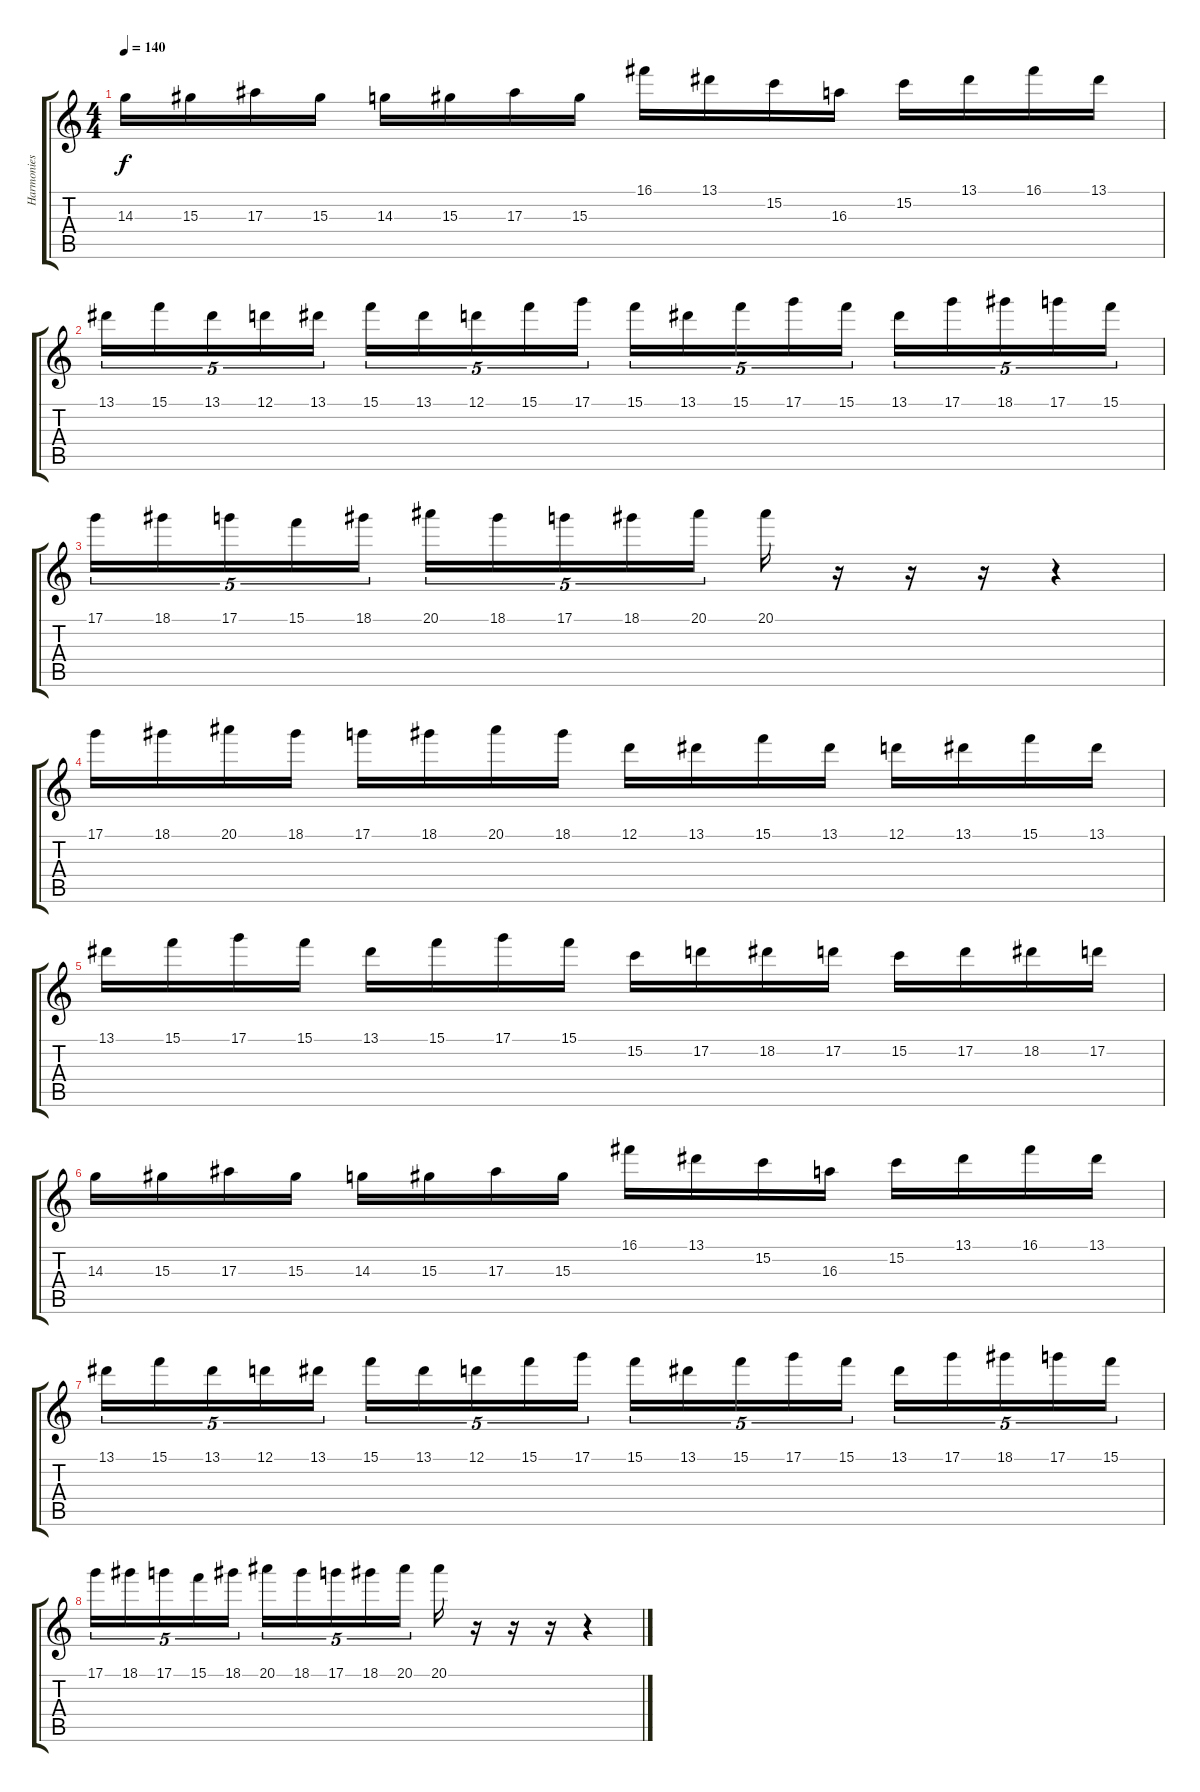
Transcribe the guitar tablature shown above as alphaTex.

\track ("Harmonies" "Harmonies") {instrument distortionguitar}
\staff {score tabs}
\tuning (D4 A3 F3 C3 G2 C2) {hide}
\ts (4 4)
\tempo 140
\clef g2
\ks c
14.3.16{dy f} 15.3.16 17.3.16 15.3.16 14.3.16 15.3.16 17.3.16 15.3.16 16.1.16 13.1.16 15.2.16 16.3.16 15.2.16 13.1.16 16.1.16 13.1.16 |
13.1.16{tu (5 4)} 15.1.16{tu (5 4)} 13.1.16{tu (5 4)} 12.1.16{tu (5 4)} 13.1.16{tu (5 4)} 15.1.16{tu (5 4)} 13.1.16{tu (5 4)} 12.1.16{tu (5 4)} 15.1.16{tu (5 4)} 17.1.16{tu (5 4)} 15.1.16{tu (5 4)} 13.1.16{tu (5 4)} 15.1.16{tu (5 4)} 17.1.16{tu (5 4)} 15.1.16{tu (5 4)} 13.1.16{tu (5 4)} 17.1.16{tu (5 4)} 18.1.16{tu (5 4)} 17.1.16{tu (5 4)} 15.1.16{tu (5 4)} |
17.1.16{tu (5 4)} 18.1.16{tu (5 4)} 17.1.16{tu (5 4)} 15.1.16{tu (5 4)} 18.1.16{tu (5 4)} 20.1.16{tu (5 4)} 18.1.16{tu (5 4)} 17.1.16{tu (5 4)} 18.1.16{tu (5 4)} 20.1.16{tu (5 4)} 20.1.16 r.16 r.16 r.16 r.4 |
17.1.16 18.1.16 20.1.16 18.1.16 17.1.16 18.1.16 20.1.16 18.1.16 12.1.16 13.1.16 15.1.16 13.1.16 12.1.16 13.1.16 15.1.16 13.1.16 |
13.1.16 15.1.16 17.1.16 15.1.16 13.1.16 15.1.16 17.1.16 15.1.16 15.2.16 17.2.16 18.2.16 17.2.16 15.2.16 17.2.16 18.2.16 17.2.16 |
14.3.16 15.3.16 17.3.16 15.3.16 14.3.16 15.3.16 17.3.16 15.3.16 16.1.16 13.1.16 15.2.16 16.3.16 15.2.16 13.1.16 16.1.16 13.1.16 |
13.1.16{tu (5 4)} 15.1.16{tu (5 4)} 13.1.16{tu (5 4)} 12.1.16{tu (5 4)} 13.1.16{tu (5 4)} 15.1.16{tu (5 4)} 13.1.16{tu (5 4)} 12.1.16{tu (5 4)} 15.1.16{tu (5 4)} 17.1.16{tu (5 4)} 15.1.16{tu (5 4)} 13.1.16{tu (5 4)} 15.1.16{tu (5 4)} 17.1.16{tu (5 4)} 15.1.16{tu (5 4)} 13.1.16{tu (5 4)} 17.1.16{tu (5 4)} 18.1.16{tu (5 4)} 17.1.16{tu (5 4)} 15.1.16{tu (5 4)} |
17.1.16{tu (5 4)} 18.1.16{tu (5 4)} 17.1.16{tu (5 4)} 15.1.16{tu (5 4)} 18.1.16{tu (5 4)} 20.1.16{tu (5 4)} 18.1.16{tu (5 4)} 17.1.16{tu (5 4)} 18.1.16{tu (5 4)} 20.1.16{tu (5 4)} 20.1.16 r.16 r.16 r.16 r.4
